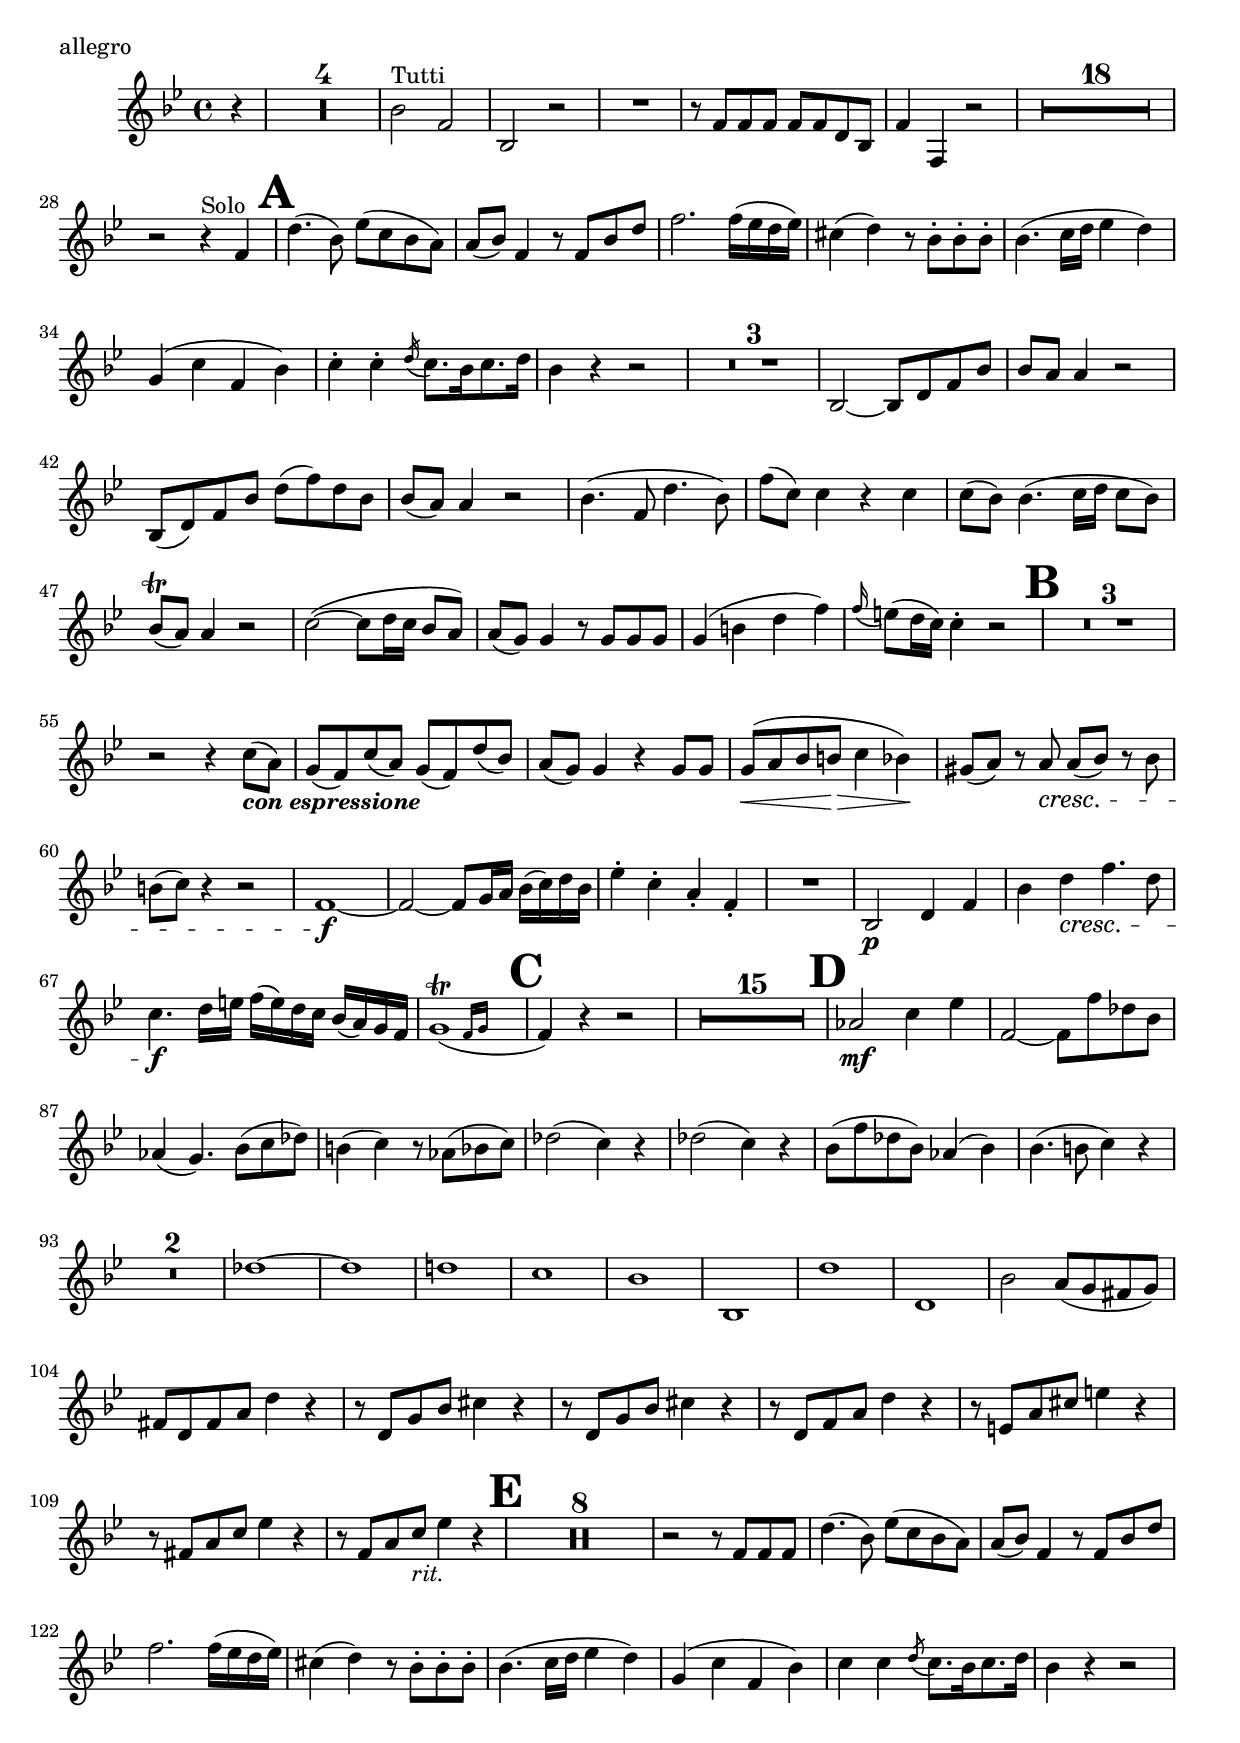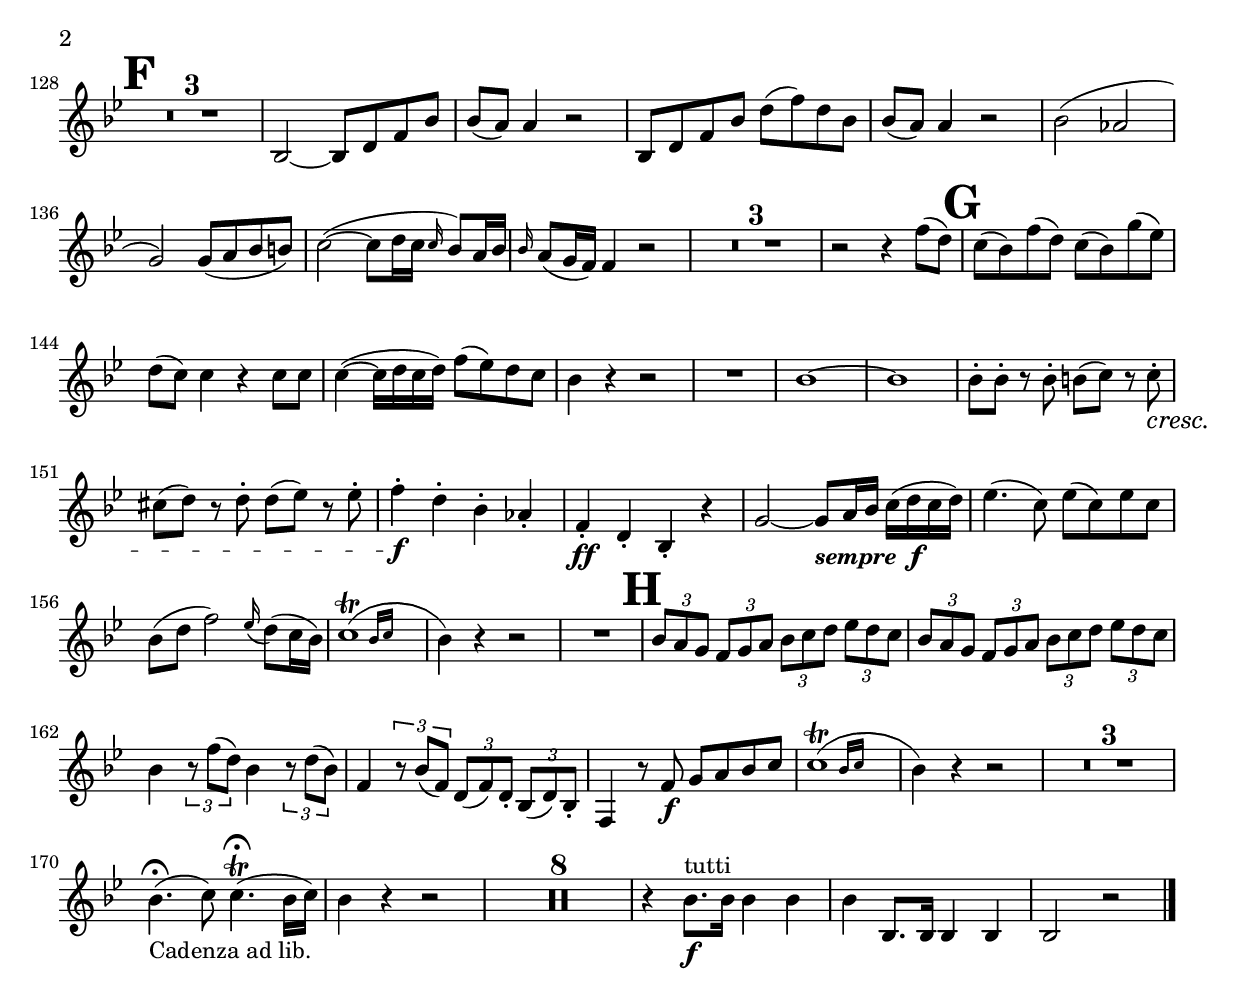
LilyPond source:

#(ly:set-option 'old-relative)
\version "1.9.4"
% #(ly:set-point-and-click 'line-column)

longgrace = \property Voice.Stem \override #'stroke-style = #'()
endlonggrace = \property Voice.Stem \revert #'stroke-style
ritenuto = \markup { \italic  "rit." }

\version "1.9.4"
  
cresc = \notes {
    #(ly:export (make-event-chord (list (make-span-event 'CrescendoEvent START)))) 
    \property Voice.crescendoText = \markup { \italic \bold "cresc." }
    \property Voice.crescendoSpanner = #'dashed-line
}

%%
%% TODO: a better mechanism for tweaking Grace settings.
%%

startGraceMusic = \sequential { 
    \startGraceMusic 
    \property Voice.Beam \override #'space-function
       = #(lambda (beam mult) (* 0.8 0.8))
    \property Voice.Beam \override #'thickness = #(* 0.384 (/ 0.6 0.48))
}

stopGraceMusic= \sequential {
    \property Voice.Beam \revert #'thickness
    \property Voice.Beam \revert #'space-function
    \stopGraceMusic
}

\paper{
    \translator {
        \ScoreContext
        skipBars = ##t
        midiInstrument = #"french horn"
        %% try to mimic Breitkopf
        RehearsalMark \override #'padding = #1
        MultiMeasureRest \override #'padding = #0.5
        restNumberThreshold = #1

	RehearsalMark \override #'font-series = #'bold
	RehearsalMark \override #'font-relative-size = #3

        Beam \override #'thickness = #0.6
        Beam \override #'space-function = #(lambda (beam mult) 0.8)
        Slur \override #'beautiful = #0.3
    }
    \translator {
        \StaffContext
        minimumVerticalExtent = #'(-4.5 . 4.5)
    }
    % #(define fonts my-sheet)

    indent = 10. \mm
    linewidth = 189. \mm

}



allegro =
	\notes
	\relative c'
{
	\time 4/4
	\key c \major
	\partial 4
	r4 
	|
	R1*4
	c'2^"Tutti" g
	c, r
	R1*1
	r8 g' g g  g g e c
	g'4 g, r2
	R1*18
	r2 r4^"Solo" g'4 |
	\mark "A"
	e'4. ( c8)  f[ (d c  b) ]
	 b[( c)] g4 r8  g[ c e]
	g2.   g16[( f e  f)]
	dis4 ( e4) r8  c8[-. c-. c-.]
	c4.(  d16[ e]  f4  e)
	a,( d g, c)
	d-. d-. \grace {
  \property Voice.Stem \override #'stroke-style = #"grace"
   e16( 
  \property Voice.Stem \revert #'stroke-style }
 d8.[) c16 d8. e16]
	c4 r r2
	R1*3
	c,2 ~  c8[ e g c]
	 c[  b ] b4 r2
	 c,8[ ( e) g c]  e[( g) e c]
	 c[( b)] b4 r2
	c4.( g8 e'4. c8)
	 g'[( d) ] d4 r4 d
	 d8[ ( c)] c4.(  d16[ e]  d8[  c)]
	 c8[(\trill  b)] b4 r2 |
	d2( ~   d8[ e16 d]  c8[  b)] |
	 b[( a)] a4 r8  a[ a a]
	a4( cis e  g)
	\grace {
  \property Voice.Stem \override #'stroke-style = #"grace"
   \longgrace g16( \endlonggrace 
  \property Voice.Stem \revert #'stroke-style }

	 fis8[)( e16  d)] d4-. r2 | 
	\mark "B"
	R1*3
	r2 r4  d8[(_\markup { \italic \bold "con espressione" } b) ]
	 a[(  g) d'(  b)]  a[(  g) e'(  c) ]
	 b8[(  a)] a4 r4  a8[ a]
	 a[( \< b c cis\!\> ]  d4  c\!)
	 ais8[( b)] r8 \cresc b  b[( c)] r c
	 cis[ ( d)] r4 r2
	\endcresc g,1\f ~ g2 ~  g8[ a16 b]  c[( d) e c]
	%% 64
	f4-. d-. b-. g-.
	R1

	c,2\p e4 g c \cresc e g4. e8 |
	\endcresc d4.\f  e16[ fis]  g[ ( fis) e d]  c[( b) a g]

	<< a1(\trill
	  { s2 \grace {
  \property Voice.Stem \override #'stroke-style = #"grace"
    g16[ a] 
  \property Voice.Stem \revert #'stroke-style }
 } >>
	\mark "C"
	 g4) r r2
	R1*15
	\mark "D"
	bes2\mf d4 f
	g,2~  g8[ g' es c]|
	bes4(  a4.)  c8[( d  es)]
	cis4( d) r8  bes[ (c  d)]
	es2 ( d4) r
	es2 ( d4) r
	 c8[( g' es  c)] bes4( c)
	c4.( cis8  d4) r
	R1*2
	es1~es1|
	e!
	d
	c
	c,
	e'
	e,
	c'2  b8[( a gis  a)]
	 gis8[ e gis b ] e4 r |
	r8  e,[ a c] dis4 r
	r8  e,[ a c] dis4 r
	r8  e,[ g b] e4 r
	r8  fis,[ b dis] fis4 r
	r8  gis,[ b d] f4 r
	r8  g,[ b d_\ritenuto ] f4 r
	\mark  "E"
	R1*8
	r2 r8  g,[ g g]
	e'4.( c8)  f[( d c  b)]
	 b[( c)] g4 r8  g[ c e] |
	g2.   g16[( f e  f)]
	dis4( e) r8  c[-. c-. c-.]
	c4.(  d16[ e] f4  e)
	a, ( d g,  c)
	d d 
	    \grace {
  \property Voice.Stem \override #'stroke-style = #"grace"
   e8( 
  \property Voice.Stem \revert #'stroke-style }

	   d8.[) c16 d8. e16] 
	c4 r r2
	\mark "F"
	R1*3
	c,2~ c8[ e g c]
	 c8[( b)] b4 r2
	 c,8[ e g c ]  e[ ( g) e c]
	 c[( b)] b4 r2
	c2 (bes  a)  a8[(b c  cis)]
	d2( ~  d8[ e16 d] \grace {
  \property Voice.Stem \override #'stroke-style = #"grace"
   \longgrace d16( \endlonggrace 
  \property Voice.Stem \revert #'stroke-style }
 c8[) b16  c)]
	\grace {
  \property Voice.Stem \override #'stroke-style = #"grace"
   \longgrace c16 \endlonggrace 
  \property Voice.Stem \revert #'stroke-style }
 b8[( a16  g)] g4 r2 |
	R1*3
	r2 r4  g'8[( e)]
	\mark "G"
	 d[( c) g'( e)]  d[( c) a'( f)]
	 e[( d)] d4 r  d8[ d]
	d4(~  d16[ e d  e)]  g8[( f) e d] |
	c4 r r2
	R1
	c1 ~
	c |
	 c8[-. c-.] r c-.  cis[( d)] r\cresc d-. |
	 dis[( e)] r e-.  e[( f)] r f-. |
	g4-.\f\endcresc  e-. c-. bes-. |
	g-.\ff e-. c-. r |
	a'2 ~  a8[_""_\markup { \bold \italic "sempre " \dynamic "f" }  b16 c]  d[( e d  e)]

	
	f4. ( d8)  f8[ ( d) f d]
	 c[ (e]  g2) \grace {
  \property Voice.Stem \override #'stroke-style = #"grace"
   \longgrace f16(  \endlonggrace 
  \property Voice.Stem \revert #'stroke-style }
  e8[)( d16  c)]

	<< d1\trill (
	  { s2 \grace {
  \property Voice.Stem \override #'stroke-style = #"grace"
    c16[ d] 
  \property Voice.Stem \revert #'stroke-style }
 } >>
	
	 c4) r r2
	R1 |
	\mark "H"
	\times 2/3 {  c8[ b a ] } \times 2/3 {  g[ a b] }
	  \times 2/3 {  c[ d e] } \times 2/3 {  f[ e d] } |
	\times 2/3 {  c[ b a ] } \times 2/3 {  g[ a b] }
	  \times 2/3 {  c[ d e] } \times 2/3 {  f[ e d] }|
	c4 \times 2/3 {  r8  g'[( e)]} c4 \times 2/3 {  r8  e[ ( c)]} |
	g4 \times 2/3 {  r8  c8[( g)] } \times 2/3 {  e[ ( g) e-. ] } \times 2/3 {  c[ ( e) c-.] }|
	g4 r8 g'\f  a[ b c d]|

	<< d1(\trill
	  { s2 \grace {
  \property Voice.Stem \override #'stroke-style = #"grace"
    c16[ d] 
  \property Voice.Stem \revert #'stroke-style }
 }  >>
	 c4) r r2
	R1*3

	c4.^\fermata_"Cadenza ad lib." ( d8) d4.\trill^\fermata (  c16[  d)] 
	c4 r r2
	R1*8
	r4  c8.[^"tutti"\f c16] c4 c
	c  c,8.[ c16] c4 c|
	c2 r2 \bar "|."
	
}


\score
{
	\notes { \transpose c' bes \allegro }
	\paper{ }
	\header { piece = "allegro" opus = "" }	
	\midi{ \tempo 4=90 }
}

